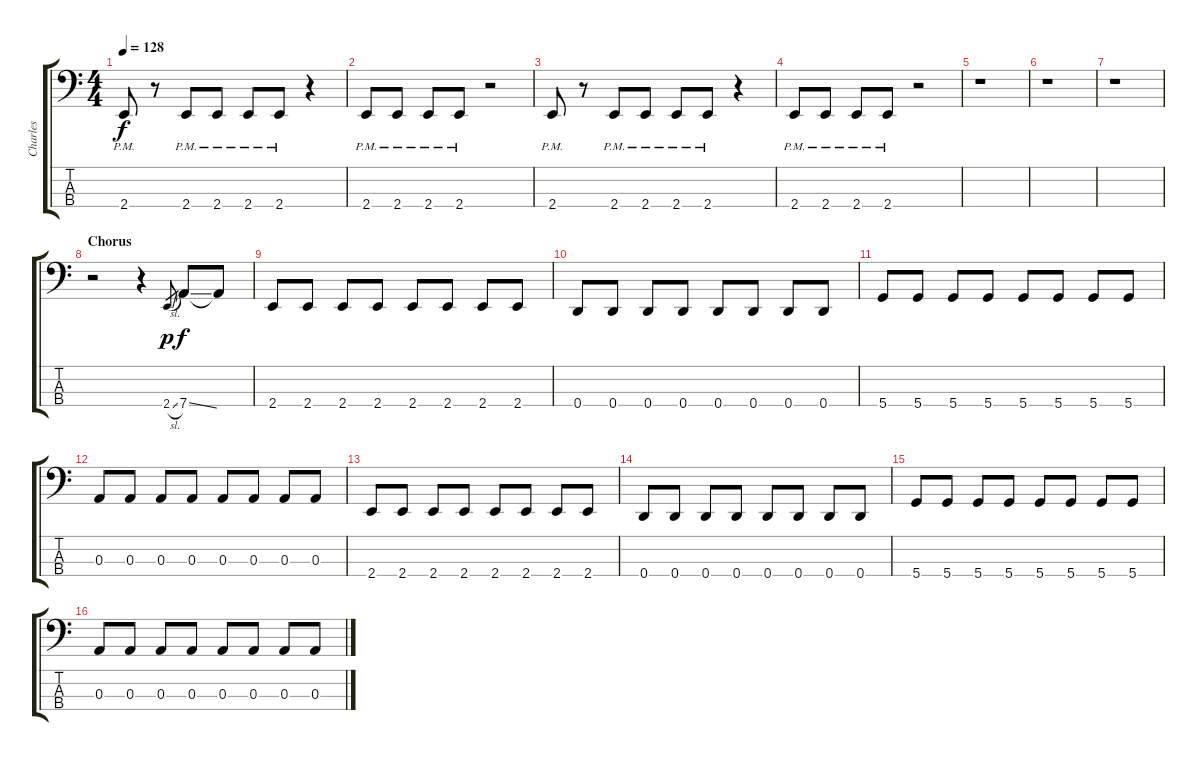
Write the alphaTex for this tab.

\track ("Charles" "Charles") {instrument electricbasspick}
\staff {score tabs}
\tuning (G2 D2 A1 D1) {hide}
\ts (4 4)
\tempo 128
\clef f4
\ks c
2.4{pm}.8{dy f} r.8 2.4{pm}.8 2.4{pm}.8 2.4{pm}.8 2.4{pm}.8 r.4 |
2.4{pm}.8 2.4{pm}.8 2.4{pm}.8 2.4{pm}.8 r.2 |
2.4{pm}.8 r.8 2.4{pm}.8 2.4{pm}.8 2.4{pm}.8 2.4{pm}.8 r.4 |
2.4{pm}.8 2.4{pm}.8 2.4{pm}.8 2.4{pm}.8 r.2 |
r.1 |
r.1 |
r.1 |
\section ("" "Chorus")
r.2 r.4 2.4{sl}.8{gr dy p} 7.4{ss}.8{dy f} 7.4{t}.8 |
2.4.8 2.4.8 2.4.8 2.4.8 2.4.8 2.4.8 2.4.8 2.4.8 |
0.4.8 0.4.8 0.4.8 0.4.8 0.4.8 0.4.8 0.4.8 0.4.8 |
5.4.8 5.4.8 5.4.8 5.4.8 5.4.8 5.4.8 5.4.8 5.4.8 |
0.3.8 0.3.8 0.3.8 0.3.8 0.3.8 0.3.8 0.3.8 0.3.8 |
2.4.8 2.4.8 2.4.8 2.4.8 2.4.8 2.4.8 2.4.8 2.4.8 |
0.4.8 0.4.8 0.4.8 0.4.8 0.4.8 0.4.8 0.4.8 0.4.8 |
5.4.8 5.4.8 5.4.8 5.4.8 5.4.8 5.4.8 5.4.8 5.4.8 |
0.3.8 0.3.8 0.3.8 0.3.8 0.3.8 0.3.8 0.3.8 0.3.8
